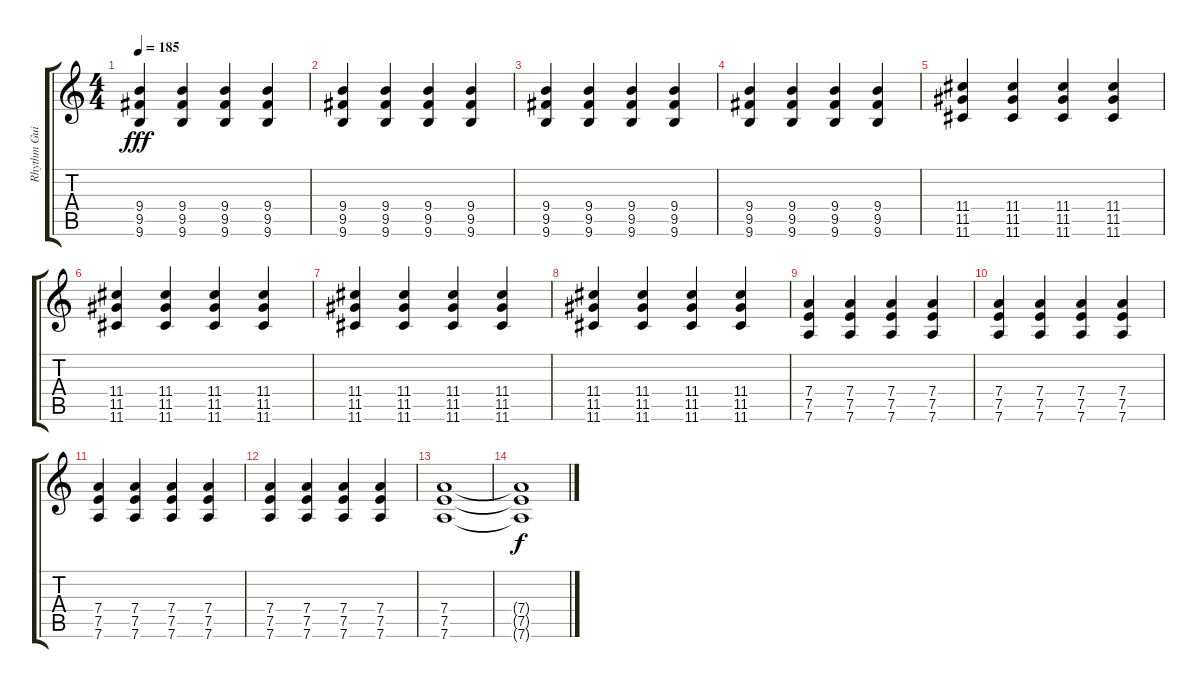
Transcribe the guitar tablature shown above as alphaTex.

\track ("Rhythm Guitar" "Rhythm Gui") {instrument overdrivenguitar}
\staff {score tabs}
\tuning (E4 B3 G3 D3 A2 D2) {hide}
\ts (4 4)
\tempo 185
\clef g2
\ks c
(9.4 9.5 9.6).4{dy fff} (9.4 9.5 9.6).4 (9.4 9.5 9.6).4 (9.4 9.5 9.6).4 |
(9.4 9.5 9.6).4 (9.4 9.5 9.6).4 (9.4 9.5 9.6).4 (9.4 9.5 9.6).4 |
(9.4 9.5 9.6).4 (9.4 9.5 9.6).4 (9.4 9.5 9.6).4 (9.4 9.5 9.6).4 |
(9.4 9.5 9.6).4 (9.4 9.5 9.6).4 (9.4 9.5 9.6).4 (9.4 9.5 9.6).4 |
(11.4 11.5 11.6).4 (11.4 11.5 11.6).4 (11.4 11.5 11.6).4 (11.4 11.5 11.6).4 |
(11.4 11.5 11.6).4 (11.4 11.5 11.6).4 (11.4 11.5 11.6).4 (11.4 11.5 11.6).4 |
(11.4 11.5 11.6).4 (11.4 11.5 11.6).4 (11.4 11.5 11.6).4 (11.4 11.5 11.6).4 |
(11.4 11.5 11.6).4 (11.4 11.5 11.6).4 (11.4 11.5 11.6).4 (11.4 11.5 11.6).4 |
(7.4 7.5 7.6).4 (7.4 7.5 7.6).4 (7.4 7.5 7.6).4 (7.4 7.5 7.6).4 |
(7.4 7.5 7.6).4 (7.4 7.5 7.6).4 (7.4 7.5 7.6).4 (7.4 7.5 7.6).4 |
(7.4 7.5 7.6).4 (7.4 7.5 7.6).4 (7.4 7.5 7.6).4 (7.4 7.5 7.6).4 |
(7.4 7.5 7.6).4 (7.4 7.5 7.6).4 (7.4 7.5 7.6).4 (7.4 7.5 7.6).4 |
(7.4 7.5 7.6).1 |
(7.4{t} 7.5{t} 7.6{t}).1{dy f}
